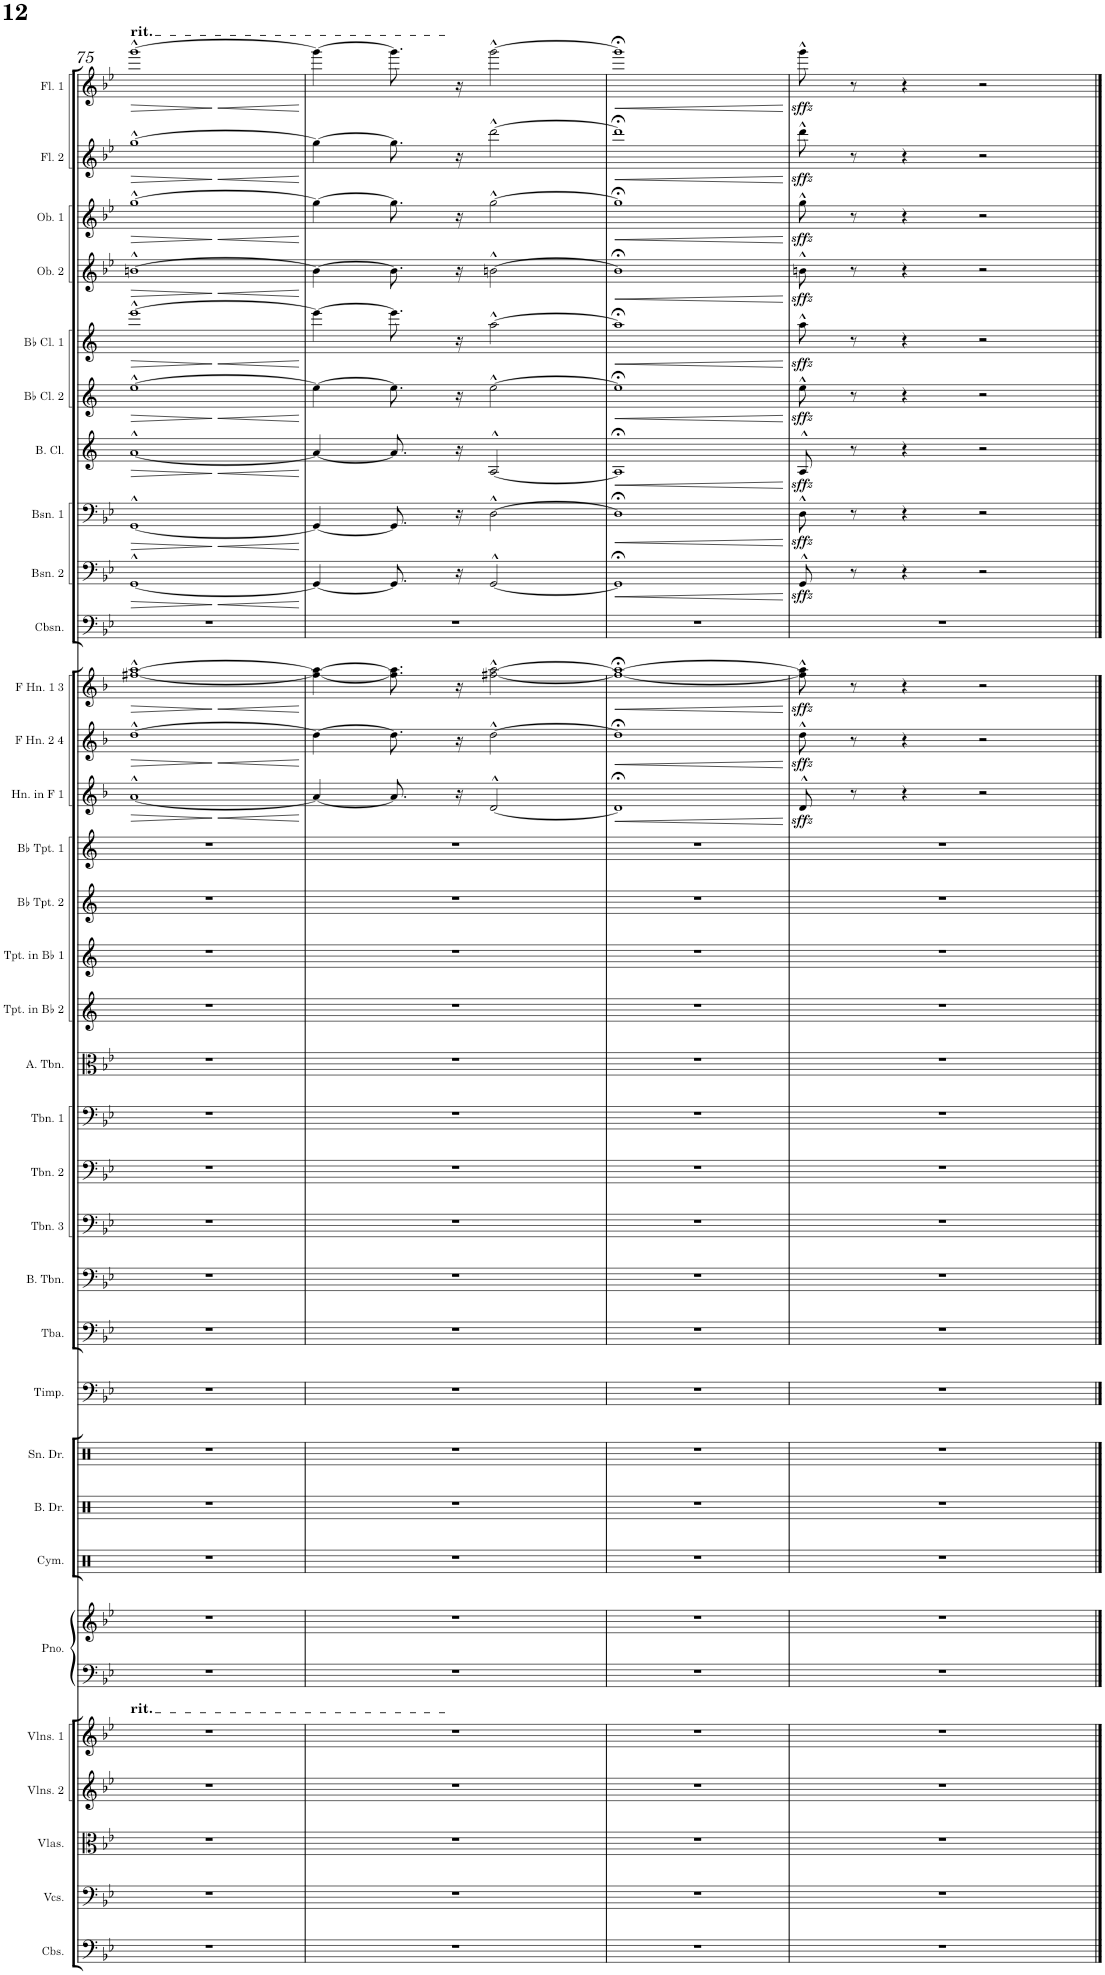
**kern	**kern	**kern	**kern	**kern	**kern	**kern	**kern	**kern	**kern	**kern	**kern	**kern	**kern	**kern	**kern	**kern	**kern	**kern	**kern	**kern	**kern	**dynam	**kern	**dynam	**kern	**dynam	**kern	**kern	**dynam	**kern	**dynam	**kern	**dynam	**kern	**dynam	**kern	**dynam	**kern	**dynam	**kern	**dynam	**kern	**dynam	**kern	**dynam
*part33	*part32	*part31	*part30	*part29	*part28	*part28	*part27	*part26	*part25	*part24	*part23	*part22	*part21	*part20	*part19	*part18	*part17	*part16	*part15	*part14	*part13	*part13	*part12	*part12	*part11	*part11	*part10	*part9	*part9	*part8	*part8	*part7	*part7	*part6	*part6	*part5	*part5	*part4	*part4	*part3	*part3	*part2	*part2	*part1	*part1
*staff34	*staff33	*staff32	*staff31	*staff30	*staff29	*staff28	*staff27	*staff26	*staff25	*staff24	*staff23	*staff22	*staff21	*staff20	*staff19	*staff18	*staff17	*staff16	*staff15	*staff14	*staff13	*staff13	*staff12	*staff12	*staff11	*staff11	*staff10	*staff9	*staff9	*staff8	*staff8	*staff7	*staff7	*staff6	*staff6	*staff5	*staff5	*staff4	*staff4	*staff3	*staff3	*staff2	*staff2	*staff1	*staff1
*I"Contrabasses	*I"Violoncellos	*I"Violas	*I"Violins 2	*I"Violins 1	*I"Piano	*	*I"Cymbal	*I"Bass Drum	*I"Snare Drum	*I"Timpani	*I"Tuba	*I"Bass Trombone	*I"Trombone 3	*I"Trombone 2	*I"Trombone 1	*I"Alto Trombone	*I"Trumpet in Bb 2	*I"Trumpet in Bb 1	*I"Bb Trumpet 2	*I"Bb Trumpet 1	*I"Horn in F 1	*	*I"F Horn 2 &amp; 4	*	*I"F Horn 1 &amp; 3	*	*I"Contrabassoon	*I"Bassoon 2	*	*I"Bassoon 1	*	*I"Bass Clarinet	*	*I"Bb Clarinet 2	*	*I"Bb Clarinet 1	*	*I"Oboe 2	*	*I"Oboe 1	*	*I"Flute 2	*	*I"Flute 1	*
*I'Cbs.	*I'Vcs.	*I'Vlas.	*I'Vlns. 2	*I'Vlns. 1	*I'Pno.	*	*I'Cym.	*I'B. Dr.	*I'Sn. Dr.	*I'Timp.	*I'Tba.	*I'B. Tbn.	*I'Tbn. 3	*I'Tbn. 2	*I'Tbn. 1	*I'A. Tbn.	*I'Tpt. in Bb 2	*I'Tpt. in Bb 1	*I'Bb Tpt. 2	*I'Bb Tpt. 1	*I'Hn. in F 1	*	*I'F Hn. 2 4	*	*I'F Hn. 1 3	*	*I'Cbsn.	*I'Bsn. 2	*	*I'Bsn. 1	*	*I'B. Cl.	*	*I'Bb Cl. 2	*	*I'Bb Cl. 1	*	*I'Ob. 2	*	*I'Ob. 1	*	*I'Fl. 2	*	*I'Fl. 1	*
!!LO:PB:g=z
*clefF4	*clefF4	*clefC3	*clefG2	*clefG2	*clefF4	*clefG2	*clefX	*clefX	*clefX	*clefF4	*clefF4	*clefF4	*clefF4	*clefF4	*clefF4	*clefC3	*clefG2	*clefG2	*clefG2	*clefG2	*clefG2	*	*clefG2	*	*clefG2	*	*clefF4	*clefF4	*	*clefF4	*	*clefG2	*	*clefG2	*	*clefG2	*	*clefG2	*	*clefG2	*	*clefG2	*	*clefG2	*
*Trd7c12	*	*	*	*	*	*	*	*	*	*	*	*	*	*	*	*	*Trd1c2	*Trd1c2	*Trd1c2	*Trd1c2	*Trd4c7	*	*Trd4c7	*	*Trd4c7	*	*Trd7c12	*	*	*	*	*Trd8c14	*	*Trd1c2	*	*Trd1c2	*	*	*	*	*	*	*	*	*
*k[b-e-]	*k[b-e-]	*k[b-e-]	*k[b-e-]	*k[b-e-]	*k[b-e-]	*k[b-e-]	*k[b-e-a-d-]	*k[b-e-a-d-]	*k[b-e-a-d-]	*k[b-e-]	*k[b-e-]	*k[b-e-]	*k[b-e-]	*k[b-e-]	*k[b-e-]	*k[b-e-]	*k[]	*k[]	*k[]	*k[]	*k[b-]	*	*k[b-]	*	*k[b-]	*	*k[b-e-]	*k[b-e-]	*	*k[b-e-]	*	*k[]	*	*k[]	*	*k[]	*	*k[b-e-]	*	*k[b-e-]	*	*k[b-e-]	*	*k[b-e-]	*
*M4/4	*M4/4	*M4/4	*M4/4	*M4/4	*M4/4	*M4/4	*M4/4	*M4/4	*M4/4	*M4/4	*M4/4	*M4/4	*M4/4	*M4/4	*M4/4	*M4/4	*M4/4	*M4/4	*M4/4	*M4/4	*M4/4	*	*M4/4	*	*M4/4	*	*M4/4	*M4/4	*	*M4/4	*	*M4/4	*	*M4/4	*	*M4/4	*	*M4/4	*	*M4/4	*	*M4/4	*	*M4/4	*
=75	=75	=75	=75	=75	=75	=75	=75	=75	=75	=75	=75	=75	=75	=75	=75	=75	=75	=75	=75	=75	=75	=75	=75	=75	=75	=75	=75	=75	=75	=75	=75	=75	=75	=75	=75	=75	=75	=75	=75	=75	=75	=75	=75	=75	=75
!	!	!	!	!	!	!	!	!	!	!	!	!	!	!	!	!	!	!	!	!	!	!	!	!	!	!	!	!	!	!	!	!	!	!	!	!	!	!	!	!	!	!	!	!LO:TX:a:t=rit.	!
!	!	!	!	!LO:TX:a:t=rit.	!	!	!	!	!	!	!	!	!	!	!	!	!	!	!	!	!	!	!	!	!	!	!	!	!	!	!	!	!	!	!	!	!	!	!	!	!	!	!	!	!
!	!	!	!	!	!	!	!	!	!	!	!	!	!	!	!	!	!	!	!	!	!	!LO:HP:b	!	!LO:HP:b	!	!LO:HP:b	!	!	!LO:HP:b	!	!LO:HP:b	!	!LO:HP:b	!	!LO:HP:b	!	!LO:HP:b	!	!LO:HP:b	!	!LO:HP:b	!	!LO:HP:b	!	!LO:HP:b
*	*	*	*	*	*	*	*	*	*	*	*	*	*	*	*	*	*	*	*	*	*^	*	*^	*	*^	*	*	*^	*	*^	*	*^	*	*^	*	*^	*	*^	*	*^	*	*^	*	*^	*
1r	1r	1r	1r	1r	1r	1r	1r	1r	1r	1r	1r	1r	1r	1r	1r	1r	1r	1r	1r	1r	[1a^^	2ryy	>	[1dd^^	2ryy	>	[1ff#X^^ [1aa^^	2ryy	>	1r	[1GG^^	2ryy	>	[1GG^^	2ryy	>	[1a^^	2ryy	>	[1ee^^	2ryy	>	[1eee^^	2ryy	>	[1bn^^	2ryy	>	[1gg^^	2ryy	>	[1gg^^	2ryy	>	[1ggg^^	2ryy	>
!	!	!	!	!	!	!	!	!	!	!	!	!	!	!	!	!	!	!	!	!	!	!	!	!	!	!LO:HP:n=1:b	!	!	!LO:HP:n=1:b	!	!	!	!LO:HP:n=1:b	!	!	!LO:HP:n=1:b	!	!	!LO:HP:n=1:b	!	!	!LO:HP:n=1:b	!	!	!LO:HP:n=1:b	!	!	!LO:HP:n=1:b	!	!	!LO:HP:n=1:b	!	!	!LO:HP:n=1:b	!	!	!LO:HP:n=1:b
.	.	.	.	.	.	.	.	.	.	.	.	.	.	.	.	.	.	.	.	.	.	2ryy	]	.	2ryy	] <	.	2ryy	] <	.	.	2ryy	] <	.	2ryy	] <	.	2ryy	] <	.	2ryy	] <	.	2ryy	] <	.	2ryy	] <	.	2ryy	] <	.	2ryy	] <	.	2ryy	] <
*	*	*	*	*	*	*	*	*	*	*	*	*	*	*	*	*	*	*	*	*	*v	*v	*	*	*	*	*v	*v	*	*	*v	*v	*	*v	*v	*	*v	*v	*	*v	*v	*	*v	*v	*	*v	*v	*	*v	*v	*	*v	*v	*	*v	*v	*
*	*	*	*	*	*	*	*	*	*	*	*	*	*	*	*	*	*	*	*	*	*	*	*v	*v	*	*	*	*	*	*	*	*	*	*	*	*	*	*	*	*	*	*	*	*	*	*
.	.	.	.	.	.	.	.	.	.	.	.	.	.	.	.	.	.	.	.	.	.	.	.	[	.	[	.	.	[	.	[	.	[	.	[	.	[	.	[	.	[	.	[	.	[
=76	=76	=76	=76	=76	=76	=76	=76	=76	=76	=76	=76	=76	=76	=76	=76	=76	=76	=76	=76	=76	=76	=76	=76	=76	=76	=76	=76	=76	=76	=76	=76	=76	=76	=76	=76	=76	=76	=76	=76	=76	=76	=76	=76	=76	=76
1r	1r	1r	1r	1r	1r	1r	1r	1r	1r	1r	1r	1r	1r	1r	1r	1r	1r	1r	1r	1r	4a/_	.	4dd\_	.	4ff#\_ 4aa\_	.	1r	4GG/_	.	4GG/_	.	4a/_	.	4ee\_	.	4eee\_	.	4b\_	.	4gg\_	.	4gg\_	.	4ggg\_	.
.	.	.	.	.	.	.	.	.	.	.	.	.	.	.	.	.	.	.	.	.	8.a/]	.	8.dd\]	.	8.ff#\] 8.aa\]	.	.	8.GG/]	.	8.GG/]	.	8.a/]	.	8.ee\]	.	8.eee\]	.	8.b\]	.	8.gg\]	.	8.gg\]	.	8.ggg\]	.
.	.	.	.	.	.	.	.	.	.	.	.	.	.	.	.	.	.	.	.	.	16r	.	16r	.	16r	.	.	16r	.	16r	.	16r	.	16r	.	16r	.	16r	.	16r	.	16r	.	16r	.
.	.	.	.	.	.	.	.	.	.	.	.	.	.	.	.	.	.	.	.	.	[2d^^/	.	[2dd^^\	.	[2ff#X\^^ [2aa\^^	.	.	[2GG^^/	.	[2D^^\	.	[2A^^/	.	[2ee^^\	.	[2aa^^\	.	[2bn^^\	.	[2gg^^\	.	[2ddd^^\	.	[2ggg^^\	.
=77	=77	=77	=77	=77	=77	=77	=77	=77	=77	=77	=77	=77	=77	=77	=77	=77	=77	=77	=77	=77	=77	=77	=77	=77	=77	=77	=77	=77	=77	=77	=77	=77	=77	=77	=77	=77	=77	=77	=77	=77	=77	=77	=77	=77	=77
!	!	!	!	!	!	!	!	!	!	!	!	!	!	!	!	!	!	!	!	!	!	!LO:HP:b	!	!LO:HP:b	!	!LO:HP:b	!	!	!LO:HP:b	!	!LO:HP:b	!	!LO:HP:b	!	!LO:HP:b	!	!LO:HP:b	!	!LO:HP:b	!	!LO:HP:b	!	!LO:HP:b	!	!LO:HP:b
1r	1r	1r	1r	1r	1r	1r	1r	1r	1r	1r	1r	1r	1r	1r	1r	1r	1r	1r	1r	1r	1d;<]	<	1dd;<]	<	1ff#_;< 1aa_;<	<	1r	1GG;<]	<	1D;<]	<	1A;<]	<	1ee;<]	<	1aa;<]	<	1b;<]	<	1gg;<]	<	1ddd;<]	<	1ggg;<]	<
.	.	.	.	.	.	.	.	.	.	.	.	.	.	.	.	.	.	.	.	.	.	[	.	[	.	[	.	.	[	.	[	.	[	.	[	.	[	.	[	.	[	.	[	.	[
=78	=78	=78	=78	=78	=78	=78	=78	=78	=78	=78	=78	=78	=78	=78	=78	=78	=78	=78	=78	=78	=78	=78	=78	=78	=78	=78	=78	=78	=78	=78	=78	=78	=78	=78	=78	=78	=78	=78	=78	=78	=78	=78	=78	=78	=78
!	!	!	!	!	!	!	!	!	!	!	!	!	!	!	!	!	!	!	!	!	!	!LO:DY:b	!	!LO:DY:b	!	!LO:DY:b	!	!	!LO:DY:b	!	!LO:DY:b	!	!LO:DY:b	!	!LO:DY:b	!	!LO:DY:b	!	!LO:DY:b	!	!LO:DY:b	!	!LO:DY:b	!	!LO:DY:b
1r	1r	1r	1r	1r	1r	1r	1r	1r	1r	1r	1r	1r	1r	1r	1r	1r	1r	1r	1r	1r	8d^^/	sffz	8dd^^\	sffz	8ff#\]^^ 8aa\]^^	sffz	1r	8GG^^/	sffz	8D^^\	sffz	8A^^/	sffz	8ee^^\	sffz	8aa^^\	sffz	8bn^^\	sffz	8gg^^\	sffz	8ddd^^\	sffz	8ggg^^\	sffz
.	.	.	.	.	.	.	.	.	.	.	.	.	.	.	.	.	.	.	.	.	8r	.	8r	.	8r	.	.	8r	.	8r	.	8r	.	8r	.	8r	.	8r	.	8r	.	8r	.	8r	.
.	.	.	.	.	.	.	.	.	.	.	.	.	.	.	.	.	.	.	.	.	4r	.	4r	.	4r	.	.	4r	.	4r	.	4r	.	4r	.	4r	.	4r	.	4r	.	4r	.	4r	.
.	.	.	.	.	.	.	.	.	.	.	.	.	.	.	.	.	.	.	.	.	2r	.	2r	.	2r	.	.	2r	.	2r	.	2r	.	2r	.	2r	.	2r	.	2r	.	2r	.	2r	.
==	==	==	==	==	==	==	==	==	==	==	==	==	==	==	==	==	==	==	==	==	==	==	==	==	==	==	==	==	==	==	==	==	==	==	==	==	==	==	==	==	==	==	==	==	==
*-	*-	*-	*-	*-	*-	*-	*-	*-	*-	*-	*-	*-	*-	*-	*-	*-	*-	*-	*-	*-	*-	*-	*-	*-	*-	*-	*-	*-	*-	*-	*-	*-	*-	*-	*-	*-	*-	*-	*-	*-	*-	*-	*-	*-	*-
